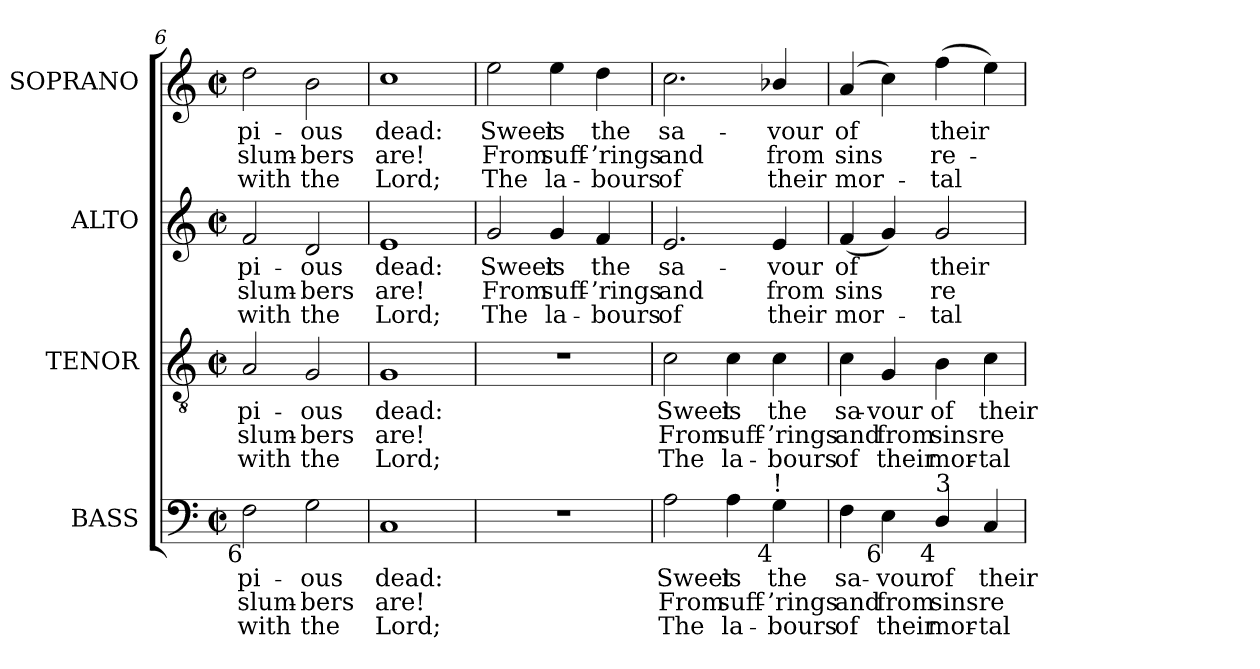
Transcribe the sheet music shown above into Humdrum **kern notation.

**kern	**text	**text	**text	**kern	**text	**text	**text	**kern	**text	**text	**text	**kern	**text	**text	**text
*part4	*part4	*part4	*part4	*part3	*part3	*part3	*part3	*part2	*part2	*part2	*part2	*part1	*part1	*part1	*part1
*staff4	*staff4	*staff4	*staff4	*staff3	*staff3	*staff3	*staff3	*staff2	*staff2	*staff2	*staff2	*staff1	*staff1	*staff1	*staff1
*I"BASS	*	*	*	*I"TENOR	*	*	*	*I"ALTO	*	*	*	*I"SOPRANO	*	*	*
*I'B.	*	*	*	*I'T.	*	*	*	*I'A.	*	*	*	*I'S.	*	*	*
*clefF4	*	*	*	*clefGv2	*	*	*	*clefG2	*	*	*	*clefG2	*	*	*
*	*	*	*	*ITrd7c12	*	*	*	*	*	*	*	*	*	*	*
*k[]	*	*	*	*k[]	*	*	*	*k[]	*	*	*	*k[]	*	*	*
*C:	*	*	*	*C:	*	*	*	*C:	*	*	*	*C:	*	*	*
*M2/2	*	*	*	*M2/2	*	*	*	*M2/2	*	*	*	*M2/2	*	*	*
*met(c|)	*	*	*	*met(c|)	*	*	*	*met(c|)	*	*	*	*met(c|)	*	*	*
=6	=6	=6	=6	=6	=6	=6	=6	=6	=6	=6	=6	=6	=6	=6	=6
!	!LO:LY:b:color=#000000	!LO:LY:b:color=#000000	!LO:LY:b:color=#000000	!	!	!	!	!	!	!	!	!	!	!	!
!	!	!	!	!	!LO:LY:b:color=#000000	!LO:LY:b:color=#000000	!LO:LY:b:color=#000000	!	!	!	!	!	!	!	!
!	!	!	!	!	!	!	!	!	!LO:LY:b:color=#000000	!LO:LY:b:color=#000000	!LO:LY:b:color=#000000	!	!	!	!
!LO:TX:b:rj:t=6	!	!	!	!	!	!	!	!	!	!	!	!	!	!	!
!	!	!	!	!	!	!	!	!	!	!	!	!	!LO:LY:b:color=#000000	!LO:LY:b:color=#000000	!LO:LY:b:color=#000000
2Fi\	pi-	slum-	with	2AAi/	pi-	slum-	with	2fi/	pi-	slum-	with	2ddi\	pi-	slum-	with
!	!LO:LY:b:color=#000000	!LO:LY:b:color=#000000	!LO:LY:b:color=#000000	!	!	!	!	!	!	!	!	!	!	!	!
!	!	!	!	!	!LO:LY:b:color=#000000	!LO:LY:b:color=#000000	!LO:LY:b:color=#000000	!	!	!	!	!	!	!	!
!	!	!	!	!	!	!	!	!	!LO:LY:b:color=#000000	!LO:LY:b:color=#000000	!LO:LY:b:color=#000000	!	!	!	!
!	!	!	!	!	!	!	!	!	!	!	!	!	!LO:LY:b:color=#000000	!LO:LY:b:color=#000000	!LO:LY:b:color=#000000
2Gi\	-ous	-bers	the	2GGi/	-ous	-bers	the	2di/	-ous	-bers	the	2bi\	-ous	-bers	the
=7	=7	=7	=7	=7	=7	=7	=7	=7	=7	=7	=7	=7	=7	=7	=7
!	!LO:LY:b:color=#000000	!LO:LY:b:color=#000000	!LO:LY:b:color=#000000	!	!	!	!	!	!	!	!	!	!	!	!
!	!	!	!	!	!LO:LY:b:color=#000000	!LO:LY:b:color=#000000	!LO:LY:b:color=#000000	!	!	!	!	!	!	!	!
!	!	!	!	!	!	!	!	!	!LO:LY:b:color=#000000	!LO:LY:b:color=#000000	!LO:LY:b:color=#000000	!	!	!	!
!	!	!	!	!	!	!	!	!	!	!	!	!	!LO:LY:b:color=#000000	!LO:LY:b:color=#000000	!LO:LY:b:color=#000000
1Ci	dead:	are!	Lord;	1GGi	dead:	are!	Lord;	1ei	dead:	are!	Lord;	1cci	dead:	are!	Lord;
!!LO:LB:g=z
=8	=8	=8	=8	=8	=8	=8	=8	=8	=8	=8	=8	=8	=8	=8	=8
!	!	!	!	!	!	!	!	!	!LO:LY:b:color=#000000	!LO:LY:b:color=#000000	!LO:LY:b:color=#000000	!	!	!	!
!	!	!	!	!	!	!	!	!	!	!	!	!	!LO:LY:b:color=#000000	!LO:LY:b:color=#000000	!LO:LY:b:color=#000000
1r	.	.	.	1r	.	.	.	2gi/	Sweet	From	The	2eei\	Sweet	From	The
!	!	!	!	!	!	!	!	!	!LO:LY:b:color=#000000	!LO:LY:b:color=#000000	!LO:LY:b:color=#000000	!	!	!	!
!	!	!	!	!	!	!	!	!	!	!	!	!	!LO:LY:b:color=#000000	!LO:LY:b:color=#000000	!LO:LY:b:color=#000000
.	.	.	.	.	.	.	.	4gi/	is	suff-	la-	4eei\	is	suff-	la-
!	!	!	!	!	!	!	!	!	!LO:LY:b:color=#000000	!LO:LY:b:color=#000000	!LO:LY:b:color=#000000	!	!	!	!
!	!	!	!	!	!	!	!	!	!	!	!	!	!LO:LY:b:color=#000000	!LO:LY:b:color=#000000	!LO:LY:b:color=#000000
.	.	.	.	.	.	.	.	4fi/	the	-’rings	-bours	4ddi\	the	-’rings	-bours
=9	=9	=9	=9	=9	=9	=9	=9	=9	=9	=9	=9	=9	=9	=9	=9
!	!LO:LY:b:color=#000000	!LO:LY:b:color=#000000	!LO:LY:b:color=#000000	!	!	!	!	!	!	!	!	!	!	!	!
!	!	!	!	!	!LO:LY:b:color=#000000	!LO:LY:b:color=#000000	!LO:LY:b:color=#000000	!	!	!	!	!	!	!	!
!	!	!	!	!	!	!	!	!	!LO:LY:b:color=#000000	!LO:LY:b:color=#000000	!LO:LY:b:color=#000000	!	!	!	!
!	!	!	!	!	!	!	!	!	!	!	!	!	!LO:LY:b:color=#000000	!LO:LY:b:color=#000000	!LO:LY:b:color=#000000
2Ai\	Sweet	From	The	2Ci\	Sweet	From	The	2.ei/	sa-	and	of	2.cci\	sa-	and	of
!	!LO:LY:b:color=#000000	!LO:LY:b:color=#000000	!LO:LY:b:color=#000000	!	!	!	!	!	!	!	!	!	!	!	!
!	!	!	!	!	!LO:LY:b:color=#000000	!LO:LY:b:color=#000000	!LO:LY:b:color=#000000	!	!	!	!	!	!	!	!
4Ai\	is	suff-	la-	4Ci\	is	suff-	la-	.	.	.	.	.	.	.	.
!	!LO:LY:b:color=#000000	!LO:LY:b:color=#000000	!LO:LY:b:color=#000000	!	!	!	!	!	!	!	!	!	!	!	!
!	!	!	!	!	!LO:LY:b:color=#000000	!LO:LY:b:color=#000000	!LO:LY:b:color=#000000	!	!	!	!	!	!	!	!
!	!	!	!	!	!	!	!	!	!LO:LY:b:color=#000000	!LO:LY:b:color=#000000	!LO:LY:b:color=#000000	!	!	!	!
!LO:TX:b:rj:t=4	!	!	!	!	!	!	!	!	!	!	!	!	!	!	!
!LO:TX:t=!	!	!	!	!	!	!	!	!	!	!	!	!	!	!	!
!	!	!	!	!	!	!	!	!	!	!	!	!	!LO:LY:b:color=#000000	!LO:LY:b:color=#000000	!LO:LY:b:color=#000000
4Gi\	the	-’rings	-bours	4Ci\	the	-’rings	-bours	4ei/	-vour	from	their	4b-Xi/	-vour	from	their
=10	=10	=10	=10	=10	=10	=10	=10	=10	=10	=10	=10	=10	=10	=10	=10
!	!LO:LY:b:color=#000000	!LO:LY:b:color=#000000	!LO:LY:b:color=#000000	!	!	!	!	!	!	!	!	!	!	!	!
!	!	!	!	!	!LO:LY:b:color=#000000	!LO:LY:b:color=#000000	!LO:LY:b:color=#000000	!	!	!	!	!	!	!	!
!	!	!	!	!	!	!	!	!	!LO:LY:b:color=#000000	!LO:LY:b:color=#000000	!LO:LY:b:color=#000000	!	!	!	!
!	!	!	!	!	!	!	!	!	!	!	!	!	!LO:LY:b:color=#000000	!LO:LY:b:color=#000000	!LO:LY:b:color=#000000
4Fi\	sa-	and	of	4Ci\	sa-	and	of	(4fi/	of	sins	mor-	(4ai/	of	sins	mor-
!	!LO:LY:b:color=#000000	!LO:LY:b:color=#000000	!LO:LY:b:color=#000000	!	!	!	!	!	!	!	!	!	!	!	!
!LO:TX:b:rj:t=6	!	!	!	!	!	!	!	!	!	!	!	!	!	!	!
!	!	!	!	!	!LO:LY:b:color=#000000	!LO:LY:b:color=#000000	!LO:LY:b:color=#000000	!	!	!	!	!	!	!	!
4Ei\	-vour	from	their	4GGi/	-vour	from	their	4gi/)	.	.	.	4cci\)	.	.	.
!	!LO:LY:b:color=#000000	!LO:LY:b:color=#000000	!LO:LY:b:color=#000000	!	!	!	!	!	!	!	!	!	!	!	!
!	!	!	!	!	!LO:LY:b:color=#000000	!LO:LY:b:color=#000000	!LO:LY:b:color=#000000	!	!	!	!	!	!	!	!
!	!	!	!	!	!	!	!	!	!LO:LY:b:color=#000000	!LO:LY:b:color=#000000	!LO:LY:b:color=#000000	!	!	!	!
!LO:TX:b:rj:t=4	!	!	!	!	!	!	!	!	!	!	!	!	!	!	!
!LO:TX:t=3	!	!	!	!	!	!	!	!	!	!	!	!	!	!	!
!	!	!	!	!	!	!	!	!	!	!	!	!	!LO:LY:b:color=#000000	!LO:LY:b:color=#000000	!LO:LY:b:color=#000000
4Di/	of	sins	mor-	4BBi\	of	sins	mor-	2gi/	their	re-	-tal	(4ffi\	their	re-	-tal
!	!LO:LY:b:color=#000000	!LO:LY:b:color=#000000	!LO:LY:b:color=#000000	!	!	!	!	!	!	!	!	!	!	!	!
!	!	!	!	!	!LO:LY:b:color=#000000	!LO:LY:b:color=#000000	!LO:LY:b:color=#000000	!	!	!	!	!	!	!	!
4Ci/	their	re-	-tal	4Ci\	their	re-	-tal	.	.	.	.	4eei\)	.	.	.
=	=	=	=	=	=	=	=	=	=	=	=	=	=	=	=
*-	*-	*-	*-	*-	*-	*-	*-	*-	*-	*-	*-	*-	*-	*-	*-
